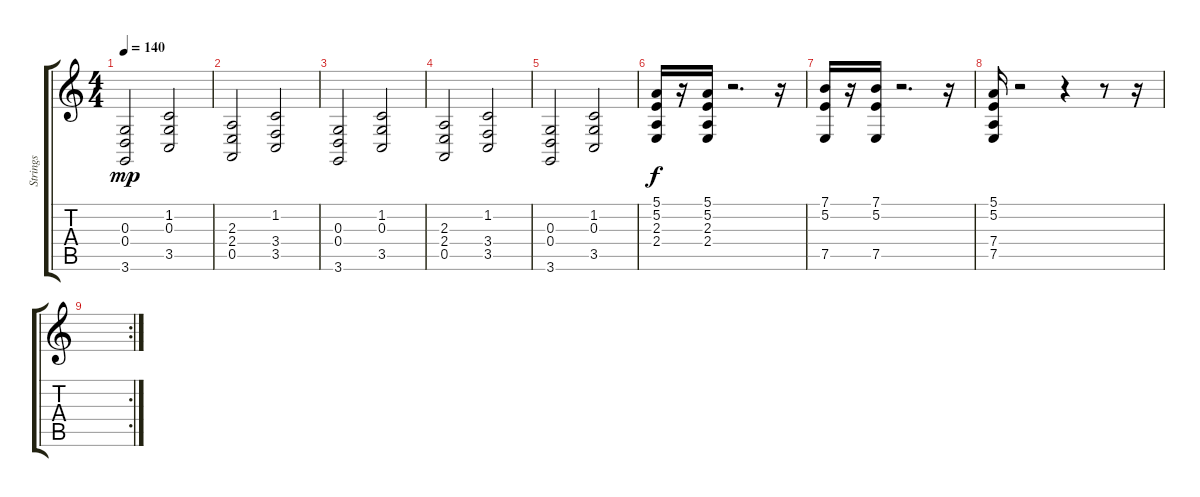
\track ("Strings" "Strings") {instrument stringensemble1}
\staff {score tabs}
\tuning (E4 B3 G3 D3 A2 E2) {hide}
\ts (4 4)
\tempo 140
\clef g2
\ks c
(0.3 0.4 3.6).2{dy mp} (1.2 0.3 3.5).2 |
(2.3 2.4 0.5).2 (1.2 3.4 3.5).2 |
(0.3 0.4 3.6).2 (1.2 0.3 3.5).2 |
(2.3 2.4 0.5).2 (1.2 3.4 3.5).2 |
(0.3 0.4 3.6).2 (1.2 0.3 3.5).2 |
(5.1 5.2 2.3 2.4).16{dy f} r.16 (5.1 5.2 2.3 2.4).16 r.2{d} r.16 |
(7.1 5.2 7.5).16 r.16 (7.1 5.2 7.5).16 r.2{d} r.16 |
(5.1 5.2 7.4 7.5).16 r.2 r.4 r.8 r.16 |
\rc 2
